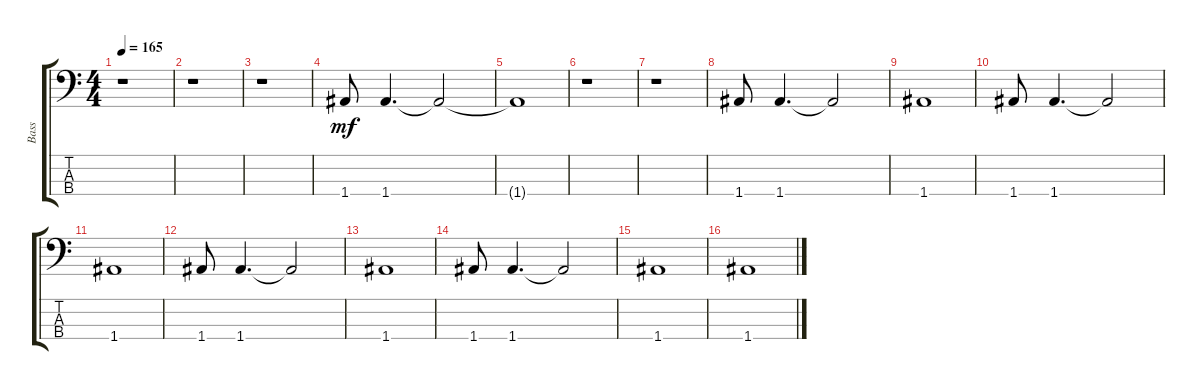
\track ("Bass" "Bass") {instrument electricbassfinger}
\staff {score tabs}
\tuning (C3 G2 D2 A1) {hide}
\ts (4 4)
\tempo 165
\clef f4
\ks c
r.1{dy mf} |
r.1 |
r.1 |
1.4.8 1.4.4{d} 1.4{t}.2 |
1.4{t}.1 |
r.1 |
r.1 |
1.4.8 1.4.4{d} 1.4{t}.2 |
1.4.1 |
1.4.8 1.4.4{d} 1.4{t}.2 |
1.4.1 |
1.4.8 1.4.4{d} 1.4{t}.2 |
1.4.1 |
1.4.8 1.4.4{d} 1.4{t}.2 |
1.4.1 |
1.4.1
